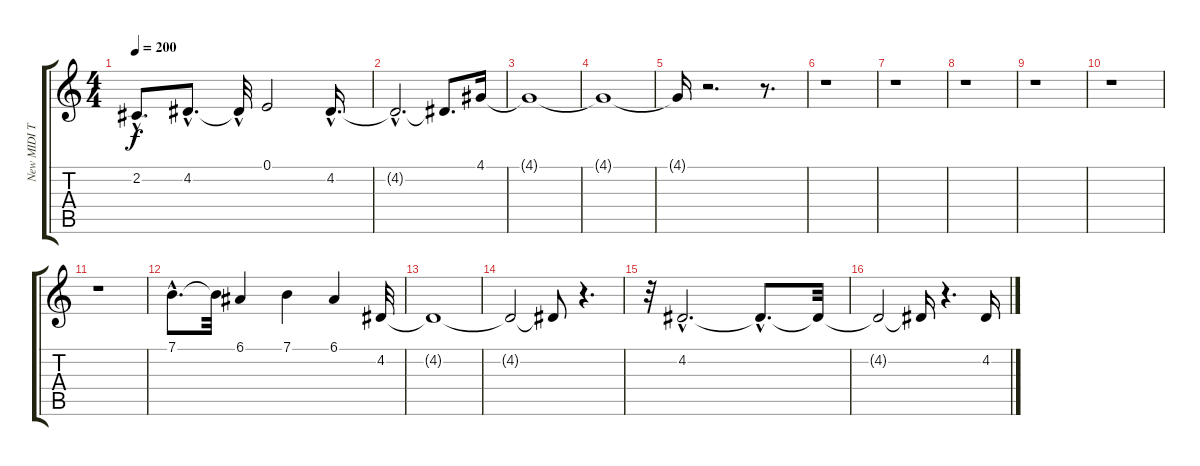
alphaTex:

\track ("New MIDI Track" "New MIDI T") {instrument dulcimer}
\staff {score tabs}
\tuning (E4 B3 G3 D3 A2 E2) {hide}
\ts (4 4)
\tempo 200
\clef g2
\ks c
2.2{hac t}.8{d dy f} 4.2{hac}.8{d} 4.2{hac t}.32 0.1.2 4.2{hac}.16{d} |
4.2{hac t}.2{d} 4.2{t}.8{d} 4.1.16 |
4.1{t}.1 |
4.1{t}.1 |
4.1{t}.16 r.2{d} r.8{d} |
r.1 |
r.1 |
r.1 |
r.1 |
r.1 |
r.1 |
7.1{hac}.8{d} 7.1{t}.32 6.1.4 7.1.4 6.1.4 4.2.32 |
4.2{t}.1 |
4.2{t}.2 4.2{t}.8 r.4{d} |
r.32 4.2{hac}.2{d} 4.2{hac t}.8{d} 4.2{t}.32 |
4.2{t}.2 4.2{t}.16 r.4{d} 4.2.16
